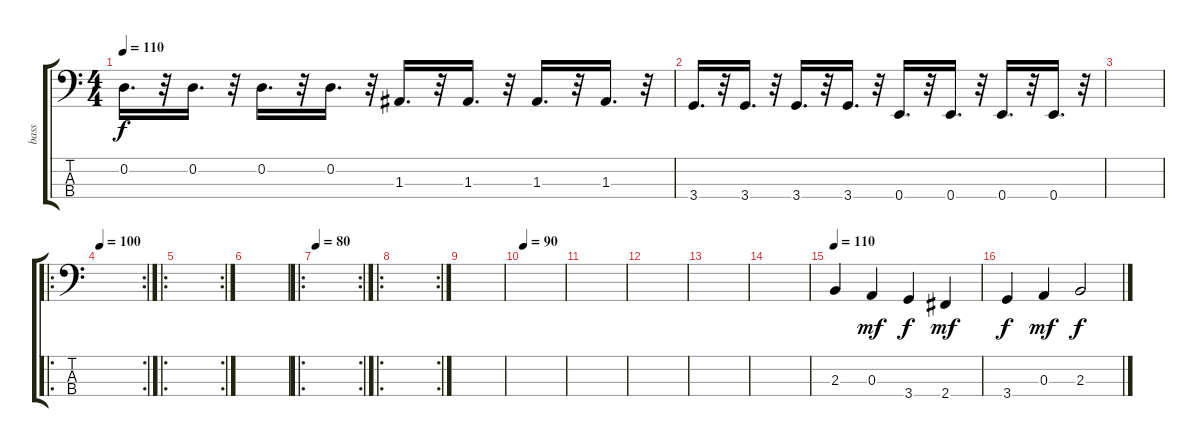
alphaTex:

\track ("bass" "bass") {instrument electricbassfinger}
\staff {score tabs}
\tuning (G2 D2 A1 E1) {hide}
\ts (4 4)
\tempo 110
\clef f4
\ks c
0.2.16{d dy f} r.32 0.2.16{d} r.32 0.2.16{d} r.32 0.2.16{d} r.32 1.3.16{d} r.32 1.3.16{d} r.32 1.3.16{d} r.32 1.3.16{d} r.32 |
3.4.16{d} r.32 3.4.16{d} r.32 3.4.16{d} r.32 3.4.16{d} r.32 0.4.16{d} r.32 0.4.16{d} r.32 0.4.16{d} r.32 0.4.16{d} r.32 |
|
\ro
\rc 2
\tempo 100
|
\ro
\rc 2
|
|
\ro
\rc 2
\tempo 80
|
\ro
\rc 2
|
|
\tempo 90
|
|
|
|
|
\tempo 110
2.3.4 0.3.4{dy mf} 3.4.4{dy f} 2.4.4{dy mf} |
3.4.4{dy f} 0.3.4{dy mf} 2.3.2{dy f}
